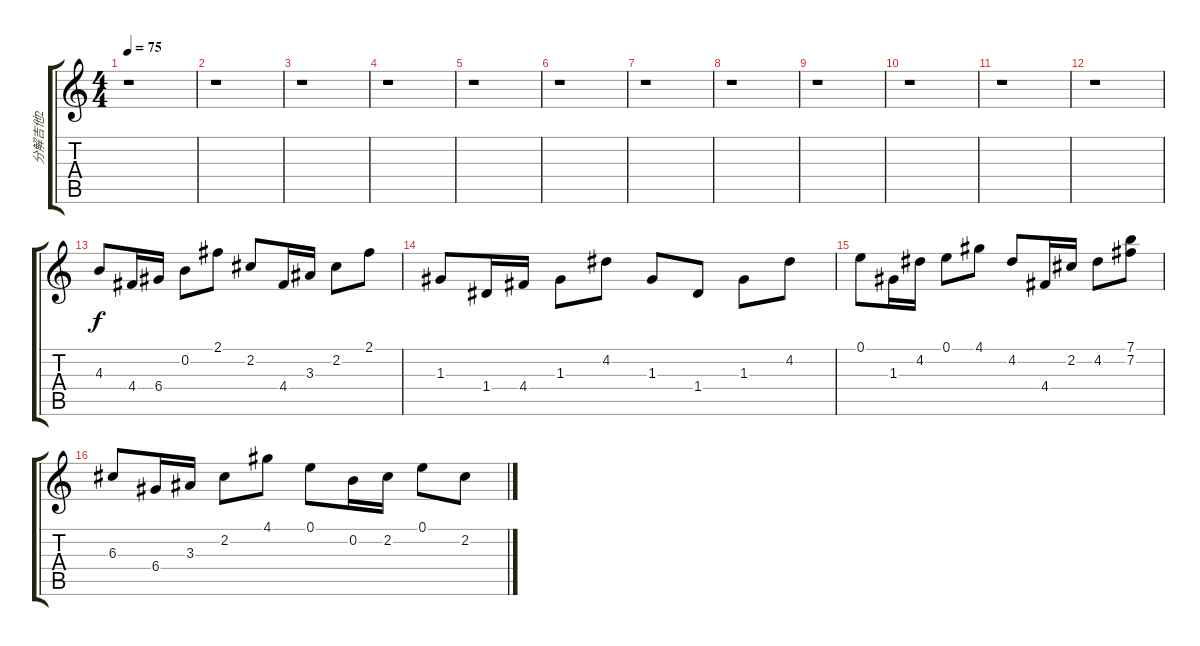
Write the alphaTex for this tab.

\track ("分解吉他2" "分解吉他2") {instrument acousticguitarsteel}
\staff {score tabs}
\tuning (E4 B3 G3 D3 A2 E2) {hide}
\ts (4 4)
\tempo 75
\clef g2
\ks c
r.1{dy f} |
r.1 |
r.1 |
r.1 |
r.1 |
r.1 |
r.1 |
r.1 |
r.1 |
r.1 |
r.1 |
r.1 |
4.3.8 4.4.16 6.4.16 0.2.8 2.1.8 2.2.8 4.4.16 3.3.16 2.2.8 2.1.8 |
1.3.8 1.4.16 4.4.16 1.3.8 4.2.8 1.3.8 1.4.8 1.3.8 4.2.8 |
0.1.8 1.3.16 4.2.16 0.1.8 4.1.8 4.2.8 4.4.16 2.2.16 4.2.8 (7.1 7.2).8 |
6.3.8 6.4.16 3.3.16 2.2.8 4.1.8 0.1.8 0.2.16 2.2.16 0.1.8 2.2.8
